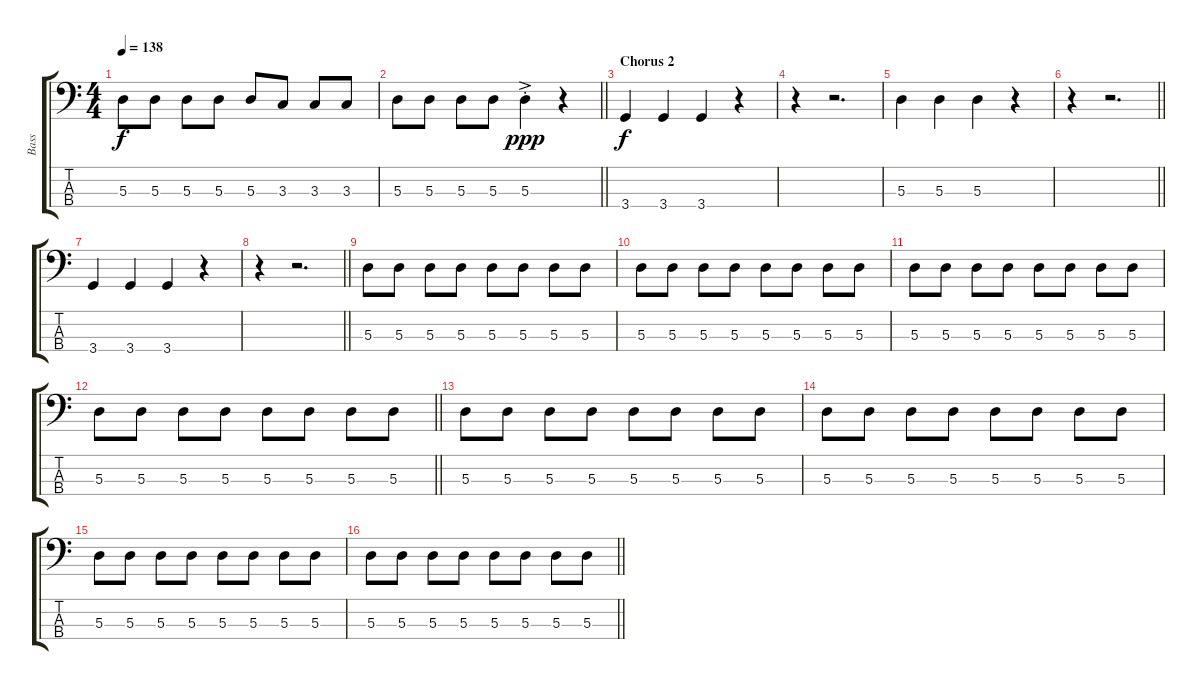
\track ("Bass" "Bass") {instrument electricbassfinger}
\staff {score tabs}
\tuning (G2 D2 A1 E1) {hide}
\ts (4 4)
\tempo 138
\clef f4
\ks c
5.3.8{dy f} 5.3.8 5.3.8 5.3.8 5.3.8 3.3.8 3.3.8 3.3.8 |
\barLineRight lightlight
5.3.8 5.3.8 5.3.8 5.3.8 5.3{ac st}.4{dy ppp} r.4 |
\section ("" "Chorus 2")
3.4.4{dy f} 3.4.4 3.4.4 r.4 |
r.4 r.2{d} |
5.3.4 5.3.4 5.3.4 r.4 |
\barLineRight lightlight
r.4 r.2{d} |
3.4.4 3.4.4 3.4.4 r.4 |
\barLineRight lightlight
r.4 r.2{d} |
5.3.8 5.3.8 5.3.8 5.3.8 5.3.8 5.3.8 5.3.8 5.3.8 |
5.3.8 5.3.8 5.3.8 5.3.8 5.3.8 5.3.8 5.3.8 5.3.8 |
5.3.8 5.3.8 5.3.8 5.3.8 5.3.8 5.3.8 5.3.8 5.3.8 |
\barLineRight lightlight
5.3.8 5.3.8 5.3.8 5.3.8 5.3.8 5.3.8 5.3.8 5.3.8 |
5.3.8 5.3.8 5.3.8 5.3.8 5.3.8 5.3.8 5.3.8 5.3.8 |
5.3.8 5.3.8 5.3.8 5.3.8 5.3.8 5.3.8 5.3.8 5.3.8 |
5.3.8 5.3.8 5.3.8 5.3.8 5.3.8 5.3.8 5.3.8 5.3.8 |
\barLineRight lightlight
5.3.8 5.3.8 5.3.8 5.3.8 5.3.8 5.3.8 5.3.8 5.3.8
